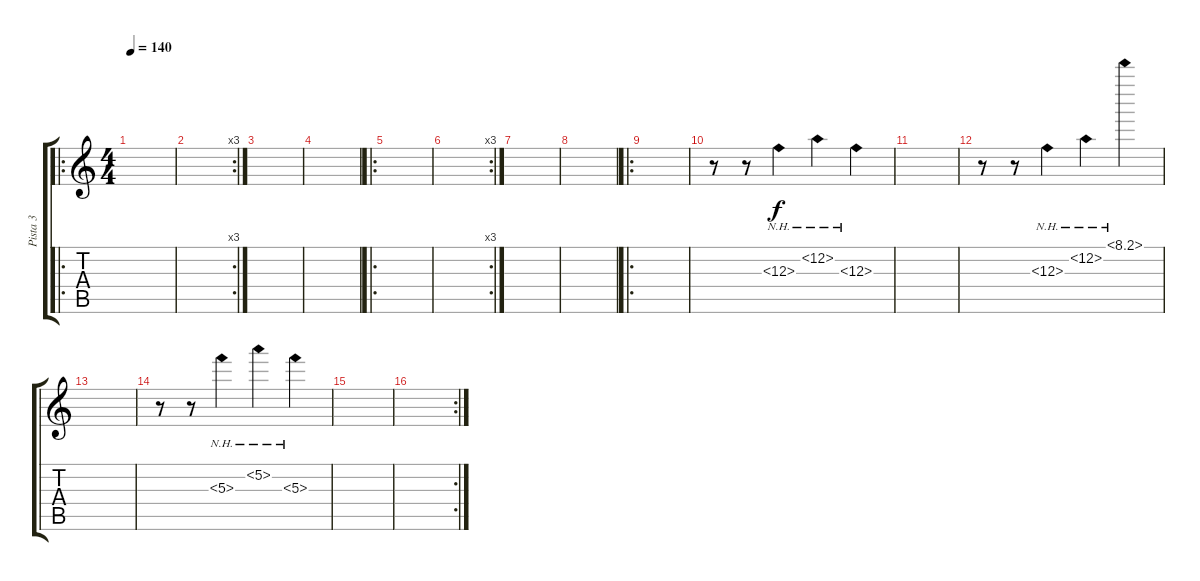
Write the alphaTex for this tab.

\track ("Pista 3" "Pista 3") {instrument electricguitarjazz}
\staff {score tabs}
\tuning (D4 A3 F3 C3 G2 D2) {hide}
\ro
\ts (4 4)
\tempo 140
\clef g2
\ks c
|
\rc 3
|
|
|
\ro
|
\rc 3
|
|
|
\ro
|
r.8 r.8 12.3{nh}.4 12.2{nh}.4 12.3{nh}.4 |
|
r.8 r.8 12.3{nh}.4 12.2{nh}.4 8.1{nh}.4 |
|
r.8 r.8 5.3{nh}.4 5.2{nh}.4 5.3{nh}.4 |
|
\rc 2
